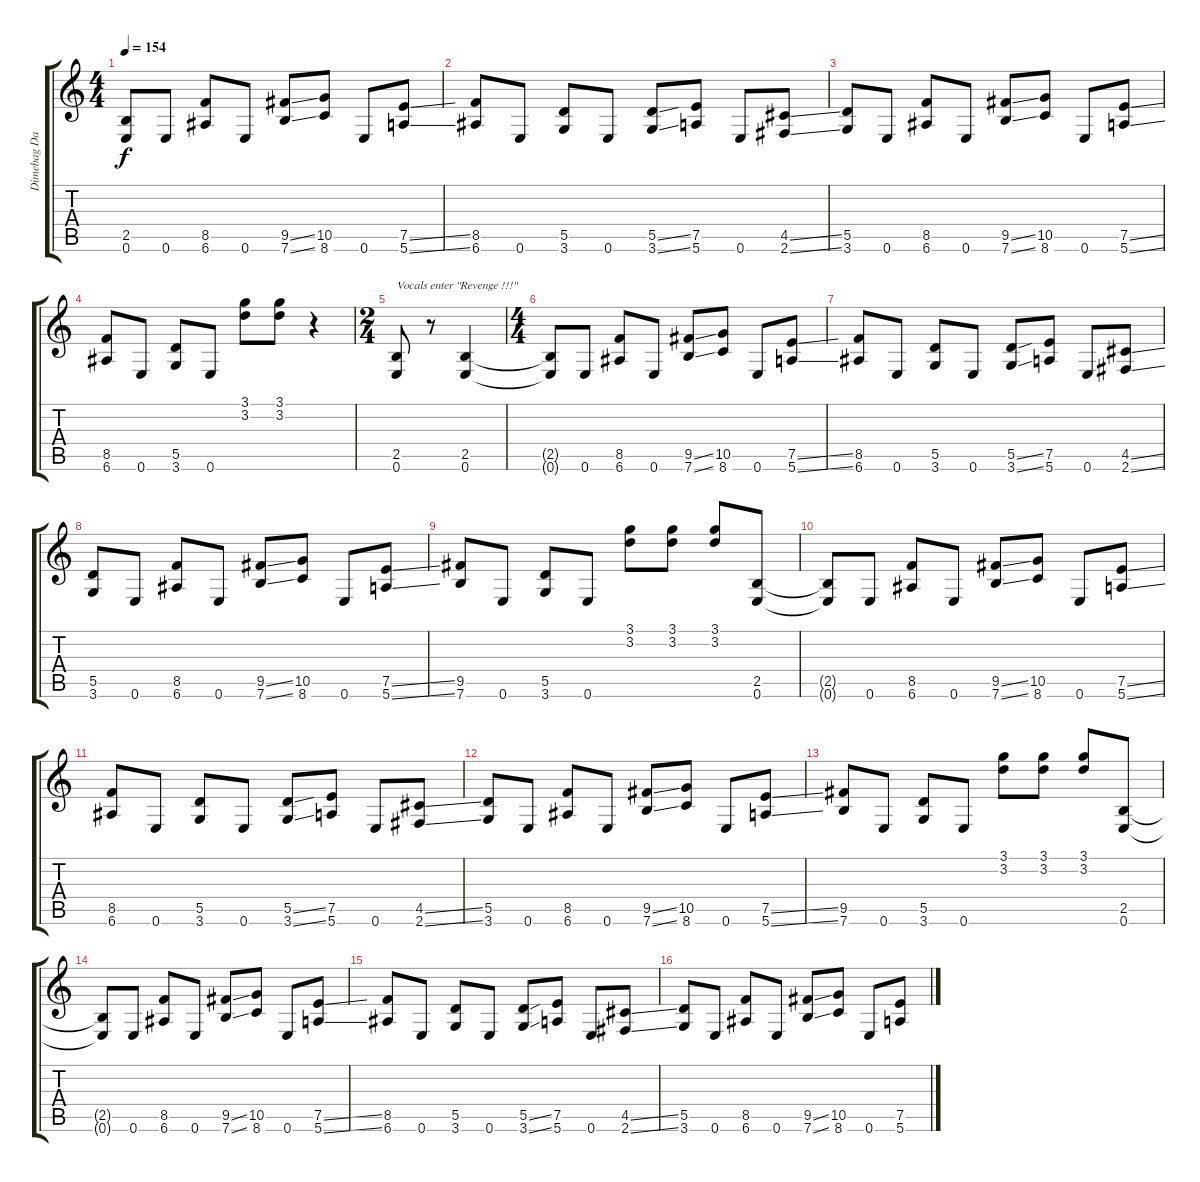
\track ("Dimebag Darrell" "Dimebag Da") {instrument distortionguitar}
\staff {score tabs}
\tuning (E4 B3 G3 D3 A2 E2) {hide}
\ts (4 4)
\tempo 154
\clef g2
\ks c
(2.5{t} 0.6{t}).8{dy f} 0.6.8 (8.5 6.6).8 0.6.8 (9.5{ss} 7.6{ss}).8 (10.5 8.6).8 0.6.8 (7.5{ss} 5.6{ss}).8 |
(8.5 6.6).8 0.6.8 (5.5 3.6).8 0.6.8 (5.5{ss} 3.6{ss}).8 (7.5 5.6).8 0.6.8 (4.5{ss} 2.6{ss}).8 |
(5.5 3.6).8 0.6.8 (8.5 6.6).8 0.6.8 (9.5{ss} 7.6{ss}).8 (10.5 8.6).8 0.6.8 (7.5{ss} 5.6{ss}).8 |
(8.5 6.6).8 0.6.8 (5.5 3.6).8 0.6.8 (3.1 3.2).8 (3.1 3.2).8 r.4 |
\ts (2 4)
(2.5 0.6).8{txt "Vocals enter \"Revenge !!!\""} r.8 (2.5 0.6).4 |
\ts (4 4)
(2.5{t} 0.6{t}).8 0.6.8 (8.5 6.6).8 0.6.8 (9.5{ss} 7.6{ss}).8 (10.5 8.6).8 0.6.8 (7.5{ss} 5.6{ss}).8 |
(8.5 6.6).8 0.6.8 (5.5 3.6).8 0.6.8 (5.5{ss} 3.6{ss}).8 (7.5 5.6).8 0.6.8 (4.5{ss} 2.6{ss}).8 |
(5.5 3.6).8 0.6.8 (8.5 6.6).8 0.6.8 (9.5{ss} 7.6{ss}).8 (10.5 8.6).8 0.6.8 (7.5{ss} 5.6{ss}).8 |
(9.5 7.6).8 0.6.8 (5.5 3.6).8 0.6.8 (3.1 3.2).8 (3.1 3.2).8 (3.1 3.2).8 (2.5 0.6).8 |
(2.5{t} 0.6{t}).8 0.6.8 (8.5 6.6).8 0.6.8 (9.5{ss} 7.6{ss}).8 (10.5 8.6).8 0.6.8 (7.5{ss} 5.6{ss}).8 |
(8.5 6.6).8 0.6.8 (5.5 3.6).8 0.6.8 (5.5{ss} 3.6{ss}).8 (7.5 5.6).8 0.6.8 (4.5{ss} 2.6{ss}).8 |
(5.5 3.6).8 0.6.8 (8.5 6.6).8 0.6.8 (9.5{ss} 7.6{ss}).8 (10.5 8.6).8 0.6.8 (7.5{ss} 5.6{ss}).8 |
(9.5 7.6).8 0.6.8 (5.5 3.6).8 0.6.8 (3.1 3.2).8 (3.1 3.2).8 (3.1 3.2).8 (2.5 0.6).8 |
(2.5{t} 0.6{t}).8 0.6.8 (8.5 6.6).8 0.6.8 (9.5{ss} 7.6{ss}).8 (10.5 8.6).8 0.6.8 (7.5{ss} 5.6{ss}).8 |
(8.5 6.6).8 0.6.8 (5.5 3.6).8 0.6.8 (5.5{ss} 3.6{ss}).8 (7.5 5.6).8 0.6.8 (4.5{ss} 2.6{ss}).8 |
(5.5 3.6).8 0.6.8 (8.5 6.6).8 0.6.8 (9.5{ss} 7.6{ss}).8 (10.5 8.6).8 0.6.8 (7.5{ss} 5.6{ss}).8
